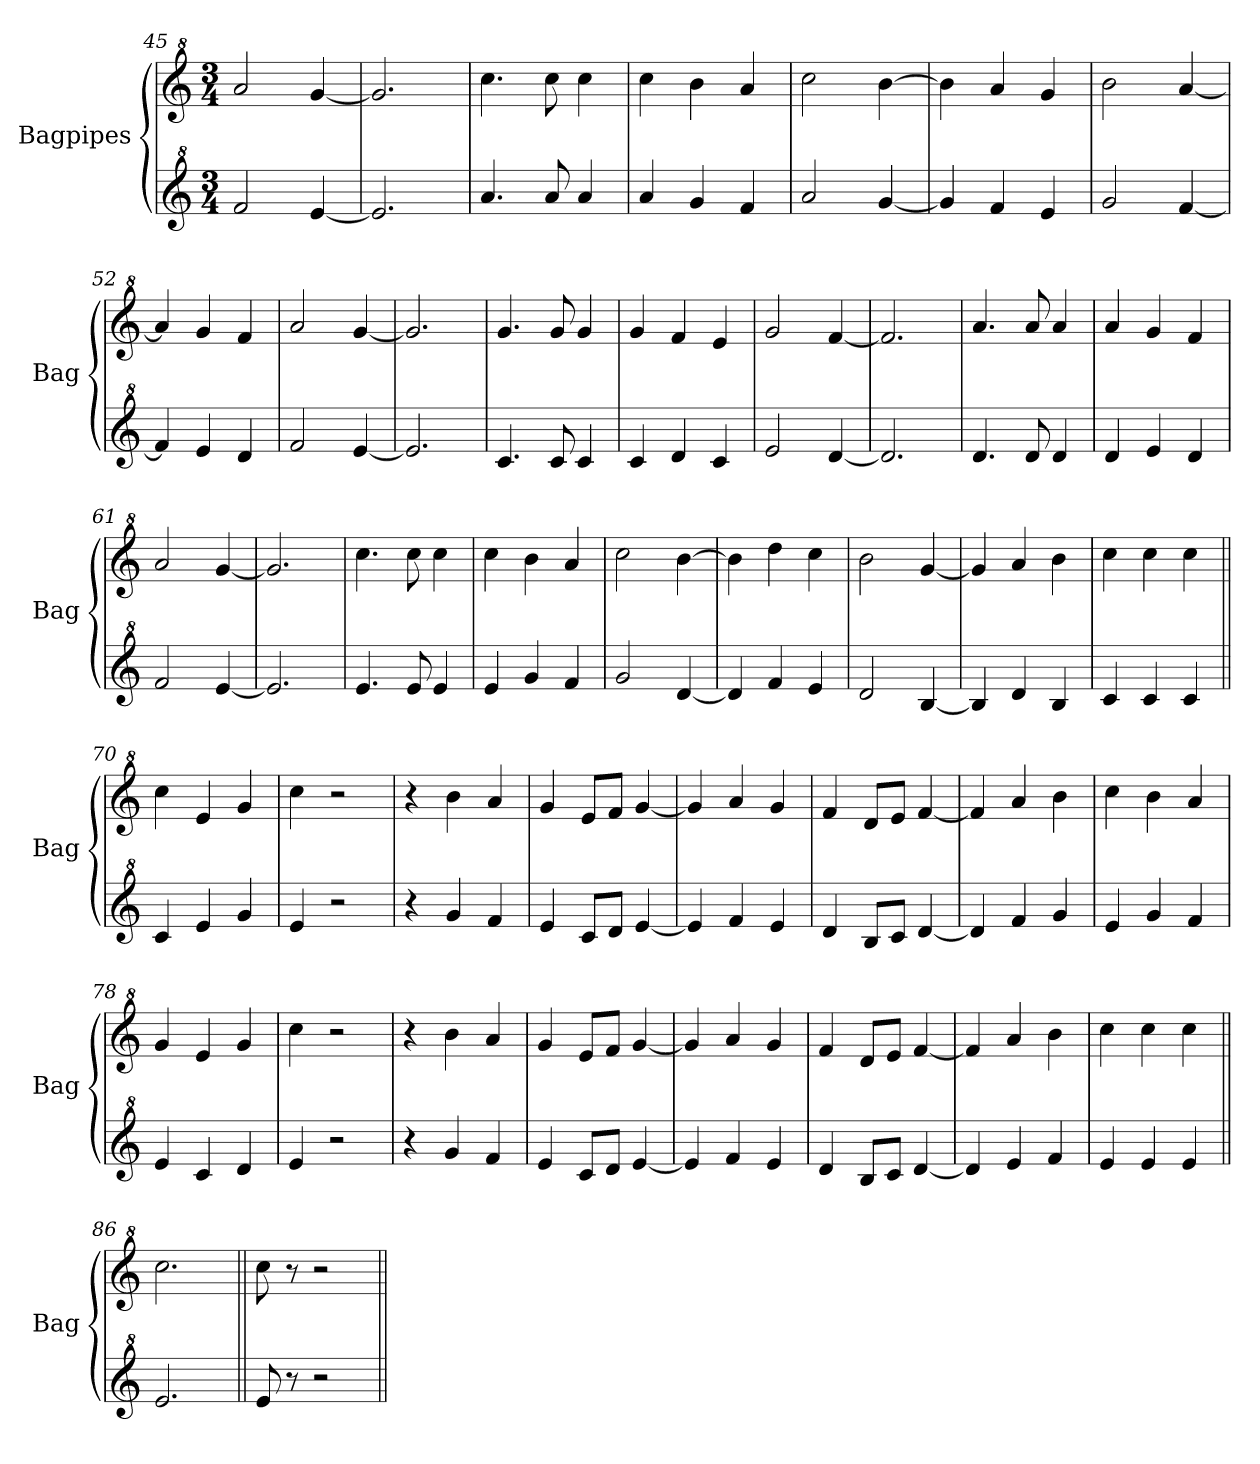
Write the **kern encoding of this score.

**kern	**kern
*part2	*part1
*staff2	*staff1
*I"Bagpipes	*I"Bagpipes
*I'Bag	*I'Bag
*clefG^2	*clefG^2
*ITrd1c2	*ITrd1c2
*k[b-e-]	*k[b-e-]
*B-:	*B-:
*M3/4	*M3/4
=45	=45
2ee-/	2gg/
[4dd/	[4ff/
=46	=46
2.dd/]	2.ff/]
=47	=47
4.gg/	4.bb-\
8gg/	8bb-\
4gg/	4bb-\
=48	=48
4gg/	4bb-\
4ff/	4aa\
4ee-/	4gg/
!!LO:LB:g=z
=49	=49
2gg/	2bb-\
[4ff/	[4aa\
=50	=50
4ff/]	4aa\]
4ee-/	4gg/
4dd/	4ff/
=51	=51
2ff/	2aa\
[4ee-/	[4gg/
=52	=52
4ee-/]	4gg/]
4dd/	4ff/
4cc/	4ee-/
=53	=53
2ee-/	2gg/
[4dd/	[4ff/
=54	=54
2.dd/]	2.ff/]
=55	=55
4.b-/	4.ff/
8b-/	8ff/
4b-/	4ff/
=56	=56
4b-/	4ff/
4cc/	4ee-/
4b-/	4dd/
=57	=57
2dd/	2ff/
[4cc/	[4ee-/
=58	=58
2.cc/]	2.ee-/]
=59	=59
4.cc/	4.gg/
8cc/	8gg/
4cc/	4gg/
=60	=60
4cc/	4gg/
4dd/	4ff/
4cc/	4ee-/
=61	=61
2ee-/	2gg/
[4dd/	[4ff/
!!LO:PB:g=z
=62	=62
2.dd/]	2.ff/]
=63	=63
4.dd/	4.bb-\
8dd/	8bb-\
4dd/	4bb-\
=64	=64
4dd/	4bb-\
4ff/	4aa\
4ee-/	4gg/
=65	=65
2ff/	2bb-\
[4cc/	[4aa\
=66	=66
4cc/]	4aa\]
4ee-/	4ccc\
4dd/	4bb-\
=67	=67
2cc/	2aa\
[4a/	[4ff/
=68	=68
4a/]	4ff/]
4cc/	4gg/
4a/	4aa\
=69	=69
4b-/	4bb-\
4b-/	4bb-\
4b-/	4bb-\
=70||	=70||
4b-/	4bb-\
4dd/	4dd/
4ff/	4ff/
=71	=71
4dd/	4bb-\
2r	2r
=72	=72
4r	4r
4ff/	4aa\
4ee-/	4gg/
=73	=73
4dd/	4ff/
8b-/L	8dd/L
8cc/J	8ee-/J
[4dd/	[4ff/
!!LO:LB:g=z
=74	=74
4dd/]	4ff/]
4ee-/	4gg/
4dd/	4ff/
=75	=75
4cc/	4ee-/
8a/L	8cc/L
8b-/J	8dd/J
[4cc/	[4ee-/
=76	=76
4cc/]	4ee-/]
4ee-/	4gg/
4ff/	4aa\
=77	=77
4dd/	4bb-\
4ff/	4aa\
4ee-/	4gg/
=78	=78
4dd/	4ff/
4b-/	4dd/
4cc/	4ff/
=79	=79
4dd/	4bb-\
2r	2r
=80	=80
4r	4r
4ff/	4aa\
4ee-/	4gg/
=81	=81
4dd/	4ff/
8b-/L	8dd/L
8cc/J	8ee-/J
[4dd/	[4ff/
=82	=82
4dd/]	4ff/]
4ee-/	4gg/
4dd/	4ff/
=83	=83
4cc/	4ee-/
8a/L	8cc/L
8b-/J	8dd/J
[4cc/	[4ee-/
=84	=84
4cc/]	4ee-/]
4dd/	4gg/
4ee-/	4aa\
!!LO:LB:g=z
=85	=85
4dd/	4bb-\
4dd/	4bb-\
4dd/	4bb-\
=86||	=86||
2.dd/	2.bb-\
=87||	=87||
8dd/	8bb-\
8r	8r
2r	2r
=||	=||
*-	*-
